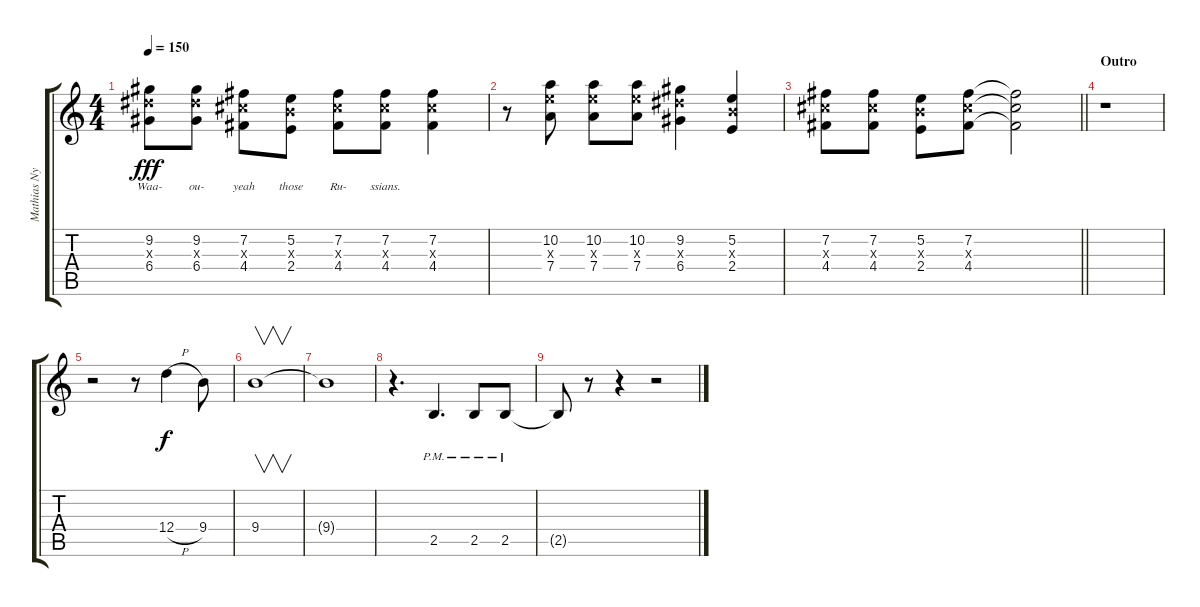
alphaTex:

\track ("Mathias Nygård" "Mathias Ny") {instrument overdrivenguitar}
\staff {score tabs}
\tuning (E4 B3 G3 D3 A2 E2) {hide}
\ts (4 4)
\tempo 150
\clef g2
\ks c
(9.2 8.3{x} 6.4).8{lyrics (0 "Waa-") lyrics (1 "") lyrics (2 "") lyrics (3 "") lyrics (4 "") dy fff} (9.2 8.3{x} 6.4).8{lyrics (0 "ou-") lyrics (1 "") lyrics (2 "") lyrics (3 "") lyrics (4 "")} (7.2 6.3{x} 4.4).8{lyrics (0 "yeah") lyrics (1 "") lyrics (2 "") lyrics (3 "") lyrics (4 "")} (5.2 4.3{x} 2.4).8{lyrics (0 "those") lyrics (1 "") lyrics (2 "") lyrics (3 "") lyrics (4 "")} (7.2 6.3{x} 4.4).8{lyrics (0 "Ru-") lyrics (1 "") lyrics (2 "") lyrics (3 "") lyrics (4 "")} (7.2 6.3{x} 4.4).8{lyrics (0 "ssians.") lyrics (1 "") lyrics (2 "") lyrics (3 "") lyrics (4 "")} (7.2 6.3{x} 4.4).4 |
r.8 (10.2 9.3{x} 7.4).8 (10.2 9.3{x} 7.4).8 (10.2 9.3{x} 7.4).8 (9.2 8.3{x} 6.4).4 (5.2 4.3{x} 2.4).4 |
\barLineRight lightlight
(7.2 6.3{x} 4.4).8 (7.2 6.3{x} 4.4).8 (5.2 4.3{x} 2.4).8 (7.2 6.3{x} 4.4).8 (7.2{t} 6.3{t} 4.4{t}).2 |
\section ("" "Outro")
r.1 |
r.2 r.8 12.4{h}.4{dy f} 9.4.8 |
9.4.1{v} |
9.4{t}.1 |
r.4{d} 2.5{pm}.4{d} 2.5{pm}.8 2.5{pm}.8 |
2.5{t}.8 r.8 r.4 r.2
